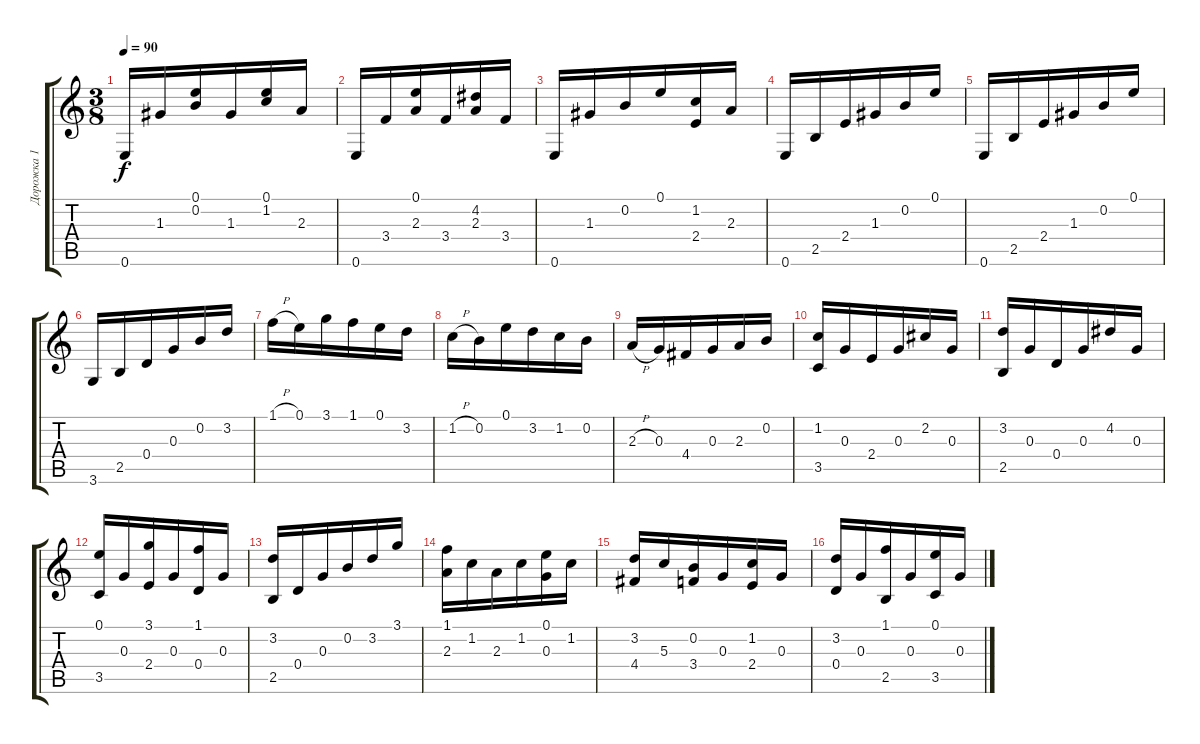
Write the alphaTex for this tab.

\track ("Дорожка 1" "Дорожка 1") {instrument acousticguitarnylon}
\staff {score tabs}
\tuning (E4 B3 G3 D3 A2 E2) {hide}
\ts (3 8)
\tempo 90
\clef g2
\ks c
0.6.16{dy f} 1.3.16 (0.1 0.2).16 1.3.16 (0.1 1.2).16 2.3.16 |
0.6.16 3.4.16 (0.1 2.3).16 3.4.16 (4.2 2.3).16 3.4.16 |
0.6.16 1.3.16 0.2.16 0.1.16 (1.2 2.4).16 2.3.16 |
0.6.16 2.5.16 2.4.16 1.3.16 0.2.16 0.1.16 |
0.6.16 2.5.16 2.4.16 1.3.16 0.2.16 0.1.16 |
3.6.16 2.5.16 0.4.16 0.3.16 0.2.16 3.2.16 |
1.1{h}.16 0.1.16 3.1.16 1.1.16 0.1.16 3.2.16 |
1.2{h}.16 0.2.16 0.1.16 3.2.16 1.2.16 0.2.16 |
2.3{h}.16 0.3.16 4.4.16 0.3.16 2.3.16 0.2.16 |
(1.2 3.5).16 0.3.16 2.4.16 0.3.16 2.2.16 0.3.16 |
(3.2 2.5).16 0.3.16 0.4.16 0.3.16 4.2.16 0.3.16 |
(0.1 3.5).16 0.3.16 (3.1 2.4).16 0.3.16 (1.1 0.4).16 0.3.16 |
(3.2 2.5).16 0.4.16 0.3.16 0.2.16 3.2.16 3.1.16 |
(1.1 2.3).16 1.2.16 2.3.16 1.2.16 (0.1 0.3).16 1.2.16 |
(3.2 4.4).16 5.3.16 (0.2 3.4).16 0.3.16 (1.2 2.4).16 0.3.16 |
(3.2 0.4).16 0.3.16 (1.1 2.5).16 0.3.16 (0.1 3.5).16 0.3.16
